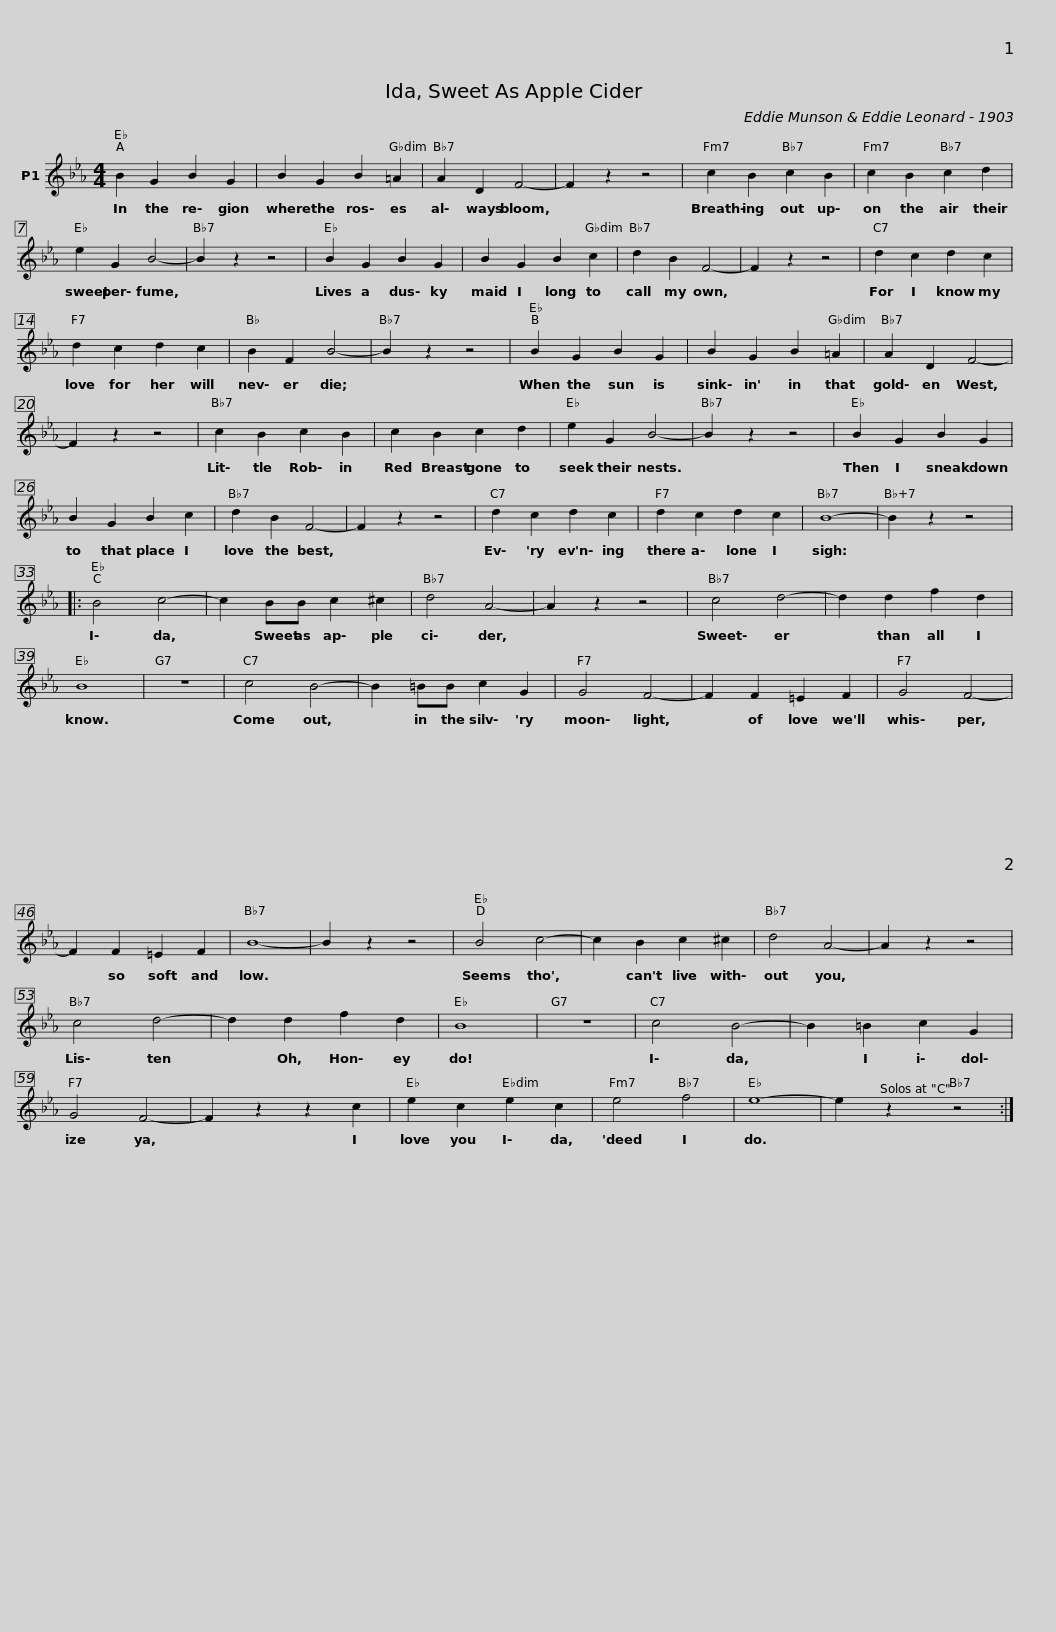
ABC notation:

X:1
L:1/8
M:4/4
I:linebreak $
K:Eb
V:1 treble
V:1
 B2 G2 B2 G2 | B2 G2 B2 =A2 | A2 D2 F4- | F2 z2 z4 |$ c2 B2 c2 B2 | %5
 c2 B2 c2 d2 | e2 G2 B4- | B2 z2 z4 |$ B2 G2 B2 G2 | B2 G2 B2 c2 | %10
 d2 B2 F4- | F2 z2 z4 |$ d2 c2 d2 c2 | d2 c2 d2 c2 | B2 F2 B4- | %15
 B2 z2 z4 |$ B2 G2 B2 G2 | B2 G2 B2 =A2 | A2 D2 F4- | F2 z2 z4 |$ %20
 c2 B2 c2 B2 | c2 B2 c2 d2 | e2 G2 B4- | B2 z2 z4 |$ B2 G2 B2 G2 | %25
 B2 G2 B2 c2 | d2 B2 F4- | F2 z2 z4 |$ d2 c2 d2 c2 | d2 c2 d2 c2 | %30
 B8- | B2 z2 z4 |:$ B4 c4- | c2 BB c2 ^c2 | d4 A4- | %35
 A2 z2 z4 |$ c4 d4- | d2 d2 f2 d2 | B8 | z8 |$ %40
 c4 B4- | B2 =BB c2 G2 | G4 F4- | F2 F2 =E2 F2 |$ G4 F4- | %45
 F2 F2 =E2 F2 | B8- | B2 z2 z4 |$ B4 c4- | c2 B2 c2 ^c2 | %50
 d4 A4- | A2 z2 z4 |$ c4 d4- | d2 d2 f2 d2 | B8 | %55
 z8 |$ c4 B4- | B2 =B2 c2 G2 | G4 F4- | F2 z2 z2 c2 |$ %60
 e2 c2 e2 c2 | e4 f4 | e8- | e2 z2 z4 :| %64
